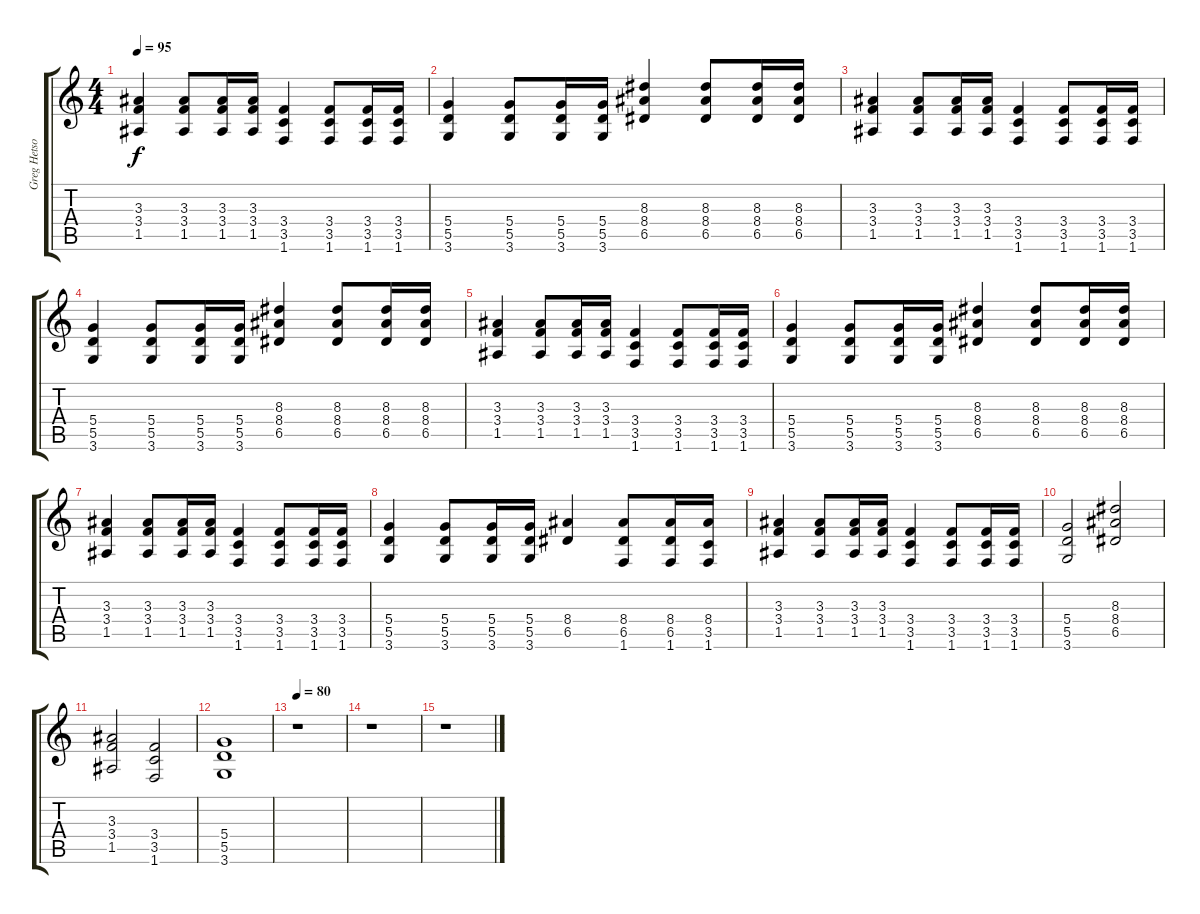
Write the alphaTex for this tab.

\track ("Greg Hetson" "Greg Hetso") {instrument distortionguitar}
\staff {score tabs}
\tuning (E4 B3 G3 D3 A2 E2) {hide}
\ts (4 4)
\tempo 95
\clef g2
\ks c
(3.3 3.4 1.5).4{dy f} (3.3 3.4 1.5).8 (3.3 3.4 1.5).16 (3.3 3.4 1.5).16 (3.4 3.5 1.6).4 (3.4 3.5 1.6).8 (3.4 3.5 1.6).16 (3.4 3.5 1.6).16 |
(5.4 5.5 3.6).4 (5.4 5.5 3.6).8 (5.4 5.5 3.6).16 (5.4 5.5 3.6).16 (8.3 8.4 6.5).4 (8.3 8.4 6.5).8 (8.3 8.4 6.5).16 (8.3 8.4 6.5).16 |
(3.3 3.4 1.5).4 (3.3 3.4 1.5).8 (3.3 3.4 1.5).16 (3.3 3.4 1.5).16 (3.4 3.5 1.6).4 (3.4 3.5 1.6).8 (3.4 3.5 1.6).16 (3.4 3.5 1.6).16 |
(5.4 5.5 3.6).4 (5.4 5.5 3.6).8 (5.4 5.5 3.6).16 (5.4 5.5 3.6).16 (8.3 8.4 6.5).4 (8.3 8.4 6.5).8 (8.3 8.4 6.5).16 (8.3 8.4 6.5).16 |
(3.3 3.4 1.5).4 (3.3 3.4 1.5).8 (3.3 3.4 1.5).16 (3.3 3.4 1.5).16 (3.4 3.5 1.6).4 (3.4 3.5 1.6).8 (3.4 3.5 1.6).16 (3.4 3.5 1.6).16 |
(5.4 5.5 3.6).4 (5.4 5.5 3.6).8 (5.4 5.5 3.6).16 (5.4 5.5 3.6).16 (8.3 8.4 6.5).4 (8.3 8.4 6.5).8 (8.3 8.4 6.5).16 (8.3 8.4 6.5).16 |
(3.3 3.4 1.5).4 (3.3 3.4 1.5).8 (3.3 3.4 1.5).16 (3.3 3.4 1.5).16 (3.4 3.5 1.6).4 (3.4 3.5 1.6).8 (3.4 3.5 1.6).16 (3.4 3.5 1.6).16 |
(5.4 5.5 3.6).4 (5.4 5.5 3.6).8 (5.4 5.5 3.6).16 (5.4 5.5 3.6).16 (8.4 6.5).4 (8.4 6.5 1.6).8 (8.4 6.5 1.6).16 (8.4 3.5 1.6).16 |
(3.3 3.4 1.5).4 (3.3 3.4 1.5).8 (3.3 3.4 1.5).16 (3.3 3.4 1.5).16 (3.4 3.5 1.6).4 (3.4 3.5 1.6).8 (3.4 3.5 1.6).16 (3.4 3.5 1.6).16 |
(5.4 5.5 3.6).2 (8.3 8.4 6.5).2 |
(3.3 3.4 1.5).2 (3.4 3.5 1.6).2 |
(5.4 5.5 3.6).1 |
\tempo 80
r.1 |
r.1 |
r.1
